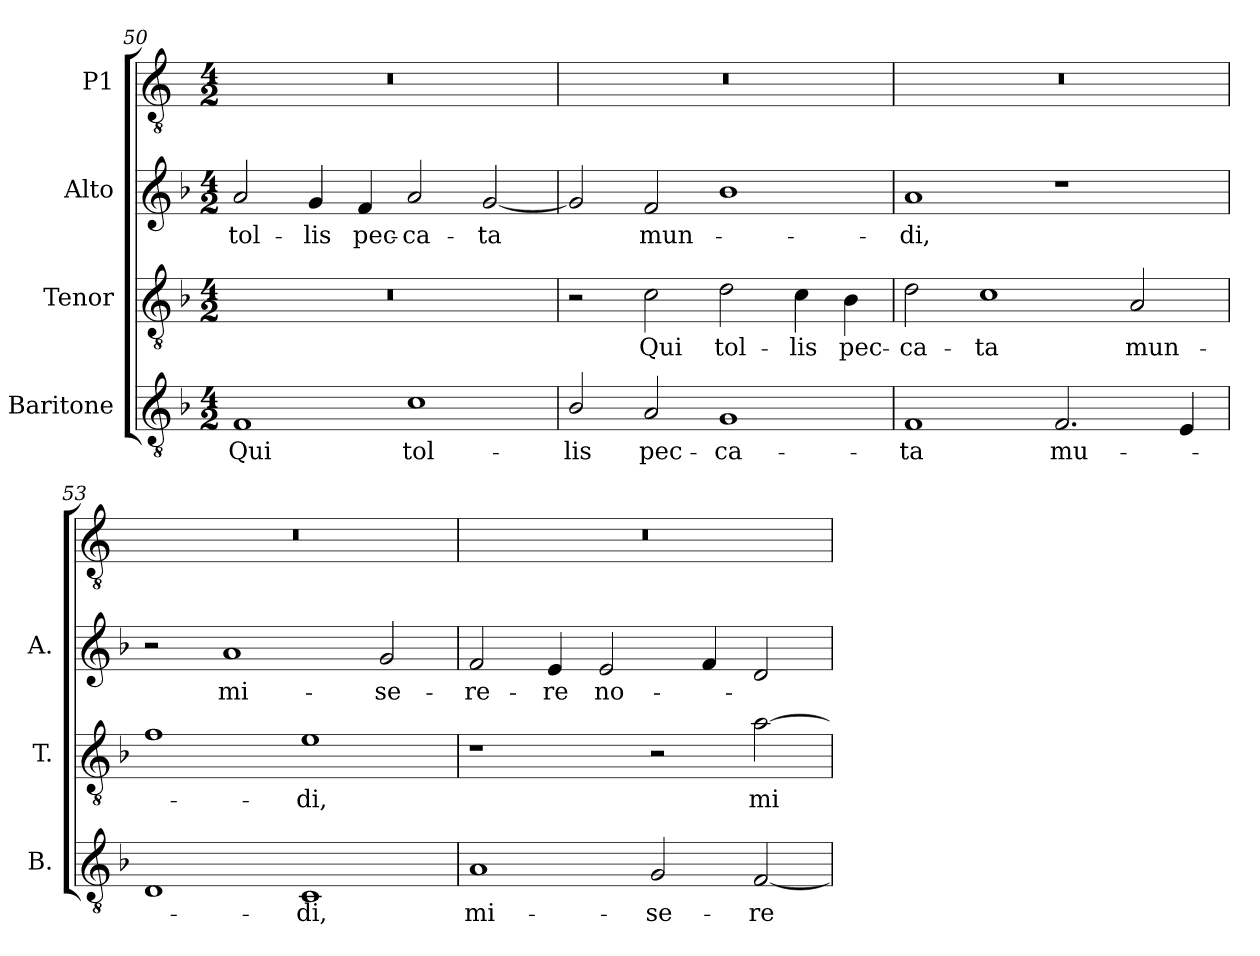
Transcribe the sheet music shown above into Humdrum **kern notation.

**kern	**text	**kern	**text	**kern	**text	**kern
*part4	*part4	*part3	*part3	*part2	*part2	*part1
*staff4	*staff4	*staff3	*staff3	*staff2	*staff2	*staff1
*I"Baritone	*	*I"Tenor	*	*I"Alto	*	*I"P1
*I'B.	*	*I'T.	*	*I'A.	*	*
*clefGv2	*	*clefGv2	*	*clefG2	*	*clefGv2
*ITrd7c12	*	*ITrd7c12	*	*	*	*ITrd7c12
*k[b-]	*	*k[b-]	*	*k[b-]	*	*k[]
*F:	*	*F:	*	*F:	*	*C:
*M4/2	*	*M4/2	*	*M4/2	*	*M4/2
=50	=50	=50	=50	=50	=50	=50
!	!LO:LY:b:color=#000000	!LO:N:vis=1	!	!	!	!
!	!	!	!	!	!LO:LY:b:color=#000000	!LO:N:vis=1
1FFi	Qui	0r	.	2ai/	tol-	0r
!	!	!	!	!	!LO:LY:b:color=#000000	!
.	.	.	.	4gi/	-lis	.
!	!	!	!	!	!LO:LY:b:color=#000000	!
.	.	.	.	4fi/	pec-	.
!	!LO:LY:b:color=#000000	!	!	!	!	!
!	!	!	!	!	!LO:LY:b:color=#000000	!
1Ci	tol-	.	.	2ai/	-ca-	.
!	!	!	!	!	!LO:LY:b:color=#000000	!
.	.	.	.	[2gi/	-ta	.
=51	=51	=51	=51	=51	=51	=51
!	!LO:LY:b:color=#000000	!	!	!	!	!LO:N:vis=1
2BB-i/	-lis	2r	.	2gi/]	.	0r
!	!LO:LY:b:color=#000000	!	!	!	!	!
!	!	!	!LO:LY:b:color=#000000	!	!	!
!	!	!	!	!	!LO:LY:b:color=#000000	!
2AAi/	pec-	2Ci\	Qui	2fi/	mun-	.
!	!LO:LY:b:color=#000000	!	!	!	!	!
!	!	!	!LO:LY:b:color=#000000	!	!	!
1GGi	-ca-	2Di\	tol-	1b-i	.	.
!	!	!	!LO:LY:b:color=#000000	!	!	!
.	.	4Ci\	-lis	.	.	.
!	!	!	!LO:LY:b:color=#000000	!	!	!
.	.	4BB-i\	pec-	.	.	.
=52	=52	=52	=52	=52	=52	=52
!	!LO:LY:b:color=#000000	!	!	!	!	!
!	!	!	!LO:LY:b:color=#000000	!	!	!
!	!	!	!	!	!LO:LY:b:color=#000000	!LO:N:vis=1
1FFi	-ta	2Di\	-ca-	1ai	-di,	0r
!	!	!	!LO:LY:b:color=#000000	!	!	!
.	.	1Ci	-ta	.	.	.
!	!LO:LY:b:color=#000000	!	!	!	!	!
2.FFi/	mu-	.	.	1r	.	.
!	!	!	!LO:LY:b:color=#000000	!	!	!
.	.	2AAi/	mun-	.	.	.
4EEi/	.	.	.	.	.	.
=53	=53	=53	=53	=53	=53	=53
!	!	!	!	!	!	!LO:N:vis=1
1DDi	.	1Fi	.	2r	.	0r
!	!	!	!	!	!LO:LY:b:color=#000000	!
.	.	.	.	1ai	mi-	.
!	!LO:LY:b:color=#000000	!	!	!	!	!
!	!	!	!LO:LY:b:color=#000000	!	!	!
1CCi	-di,	1Ei	-di,	.	.	.
!	!	!	!	!	!LO:LY:b:color=#000000	!
.	.	.	.	2gi/	-se-	.
!!LO:LB:g=z
=54	=54	=54	=54	=54	=54	=54
!	!LO:LY:b:color=#000000	!	!	!	!	!
!	!	!	!	!	!LO:LY:b:color=#000000	!LO:N:vis=1
1AAi	mi-	1r	.	2fi/	-re-	0r
!	!	!	!	!	!LO:LY:b:color=#000000	!
.	.	.	.	4ei/	-re	.
!	!	!	!	!	!LO:LY:b:color=#000000	!
.	.	.	.	2ei/	no-	.
!	!LO:LY:b:color=#000000	!	!	!	!	!
2GGi/	-se-	2r	.	.	.	.
.	.	.	.	4fi/	.	.
!	!LO:LY:b:color=#000000	!	!	!	!	!
!	!	!	!LO:LY:b:color=#000000	!	!	!
[2FFi/	-re-	[2Ai\	mi-	2di/	.	.
=	=	=	=	=	=	=
*-	*-	*-	*-	*-	*-	*-
